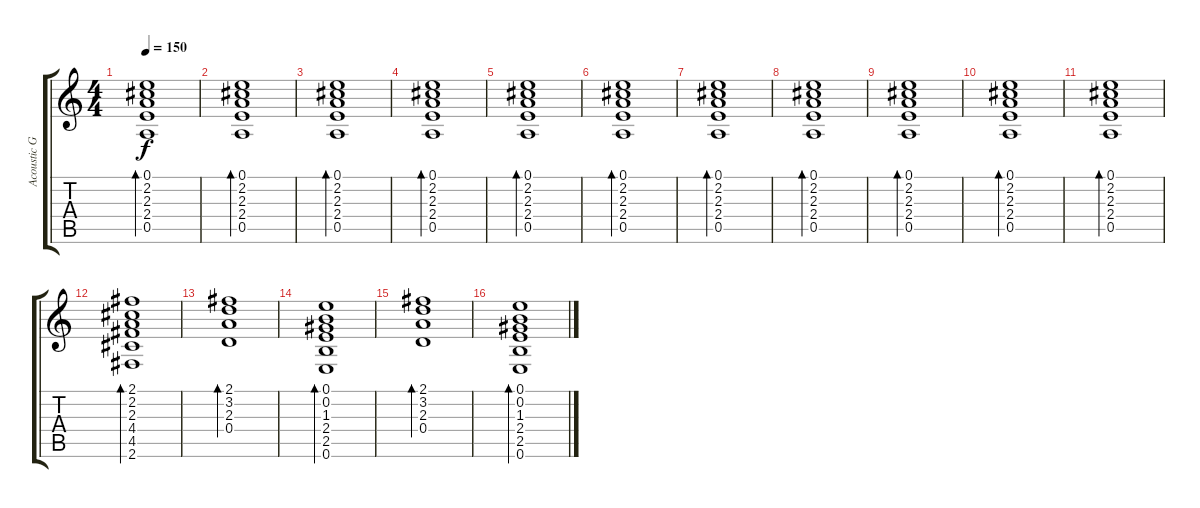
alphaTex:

\track ("Acoustic Guitar" "Acoustic G") {instrument acousticguitarsteel}
\staff {score tabs}
\tuning (E4 B3 G3 D3 A2 E2) {hide}
\ts (4 4)
\tempo 150
\clef g2
\ks c
(0.1 2.2 2.3 2.4 0.5).1{bd 240 dy f} |
(0.1 2.2 2.3 2.4 0.5).1{bd 240} |
(0.1 2.2 2.3 2.4 0.5).1{bd 240} |
(0.1 2.2 2.3 2.4 0.5).1{bd 240} |
(0.1 2.2 2.3 2.4 0.5).1{bd 240} |
(0.1 2.2 2.3 2.4 0.5).1{bd 240} |
(0.1 2.2 2.3 2.4 0.5).1{bd 240} |
(0.1 2.2 2.3 2.4 0.5).1{bd 240} |
(0.1 2.2 2.3 2.4 0.5).1{bd 240} |
(0.1 2.2 2.3 2.4 0.5).1{bd 240} |
(0.1 2.2 2.3 2.4 0.5).1{bd 240} |
(2.1 2.2 2.3 4.4 4.5 2.6).1{bd 240} |
(2.1 3.2 2.3 0.4).1{bd 240} |
(0.1 0.2 1.3 2.4 2.5 0.6).1{bd 240} |
(2.1 3.2 2.3 0.4).1{bd 240} |
(0.1 0.2 1.3 2.4 2.5 0.6).1{bd 240}
